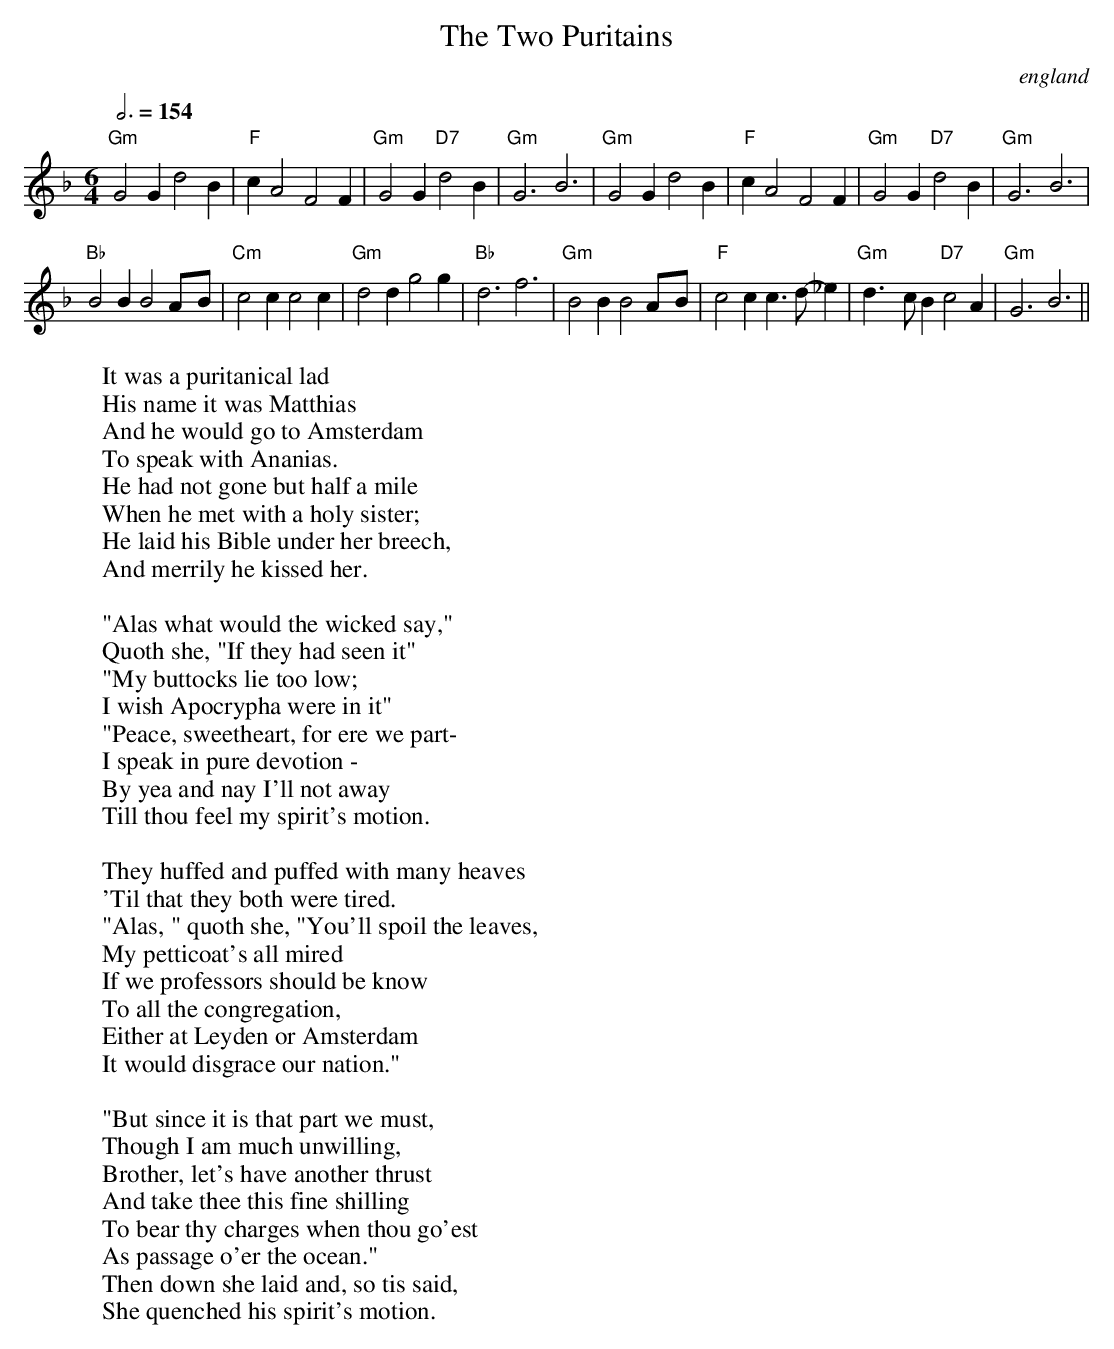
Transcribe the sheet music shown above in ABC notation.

X:1
T:Two Puritains, The
O:england
M:6/4
L:1/8
Q:3/4=154
W:It was a puritanical lad
W:His name it was Matthias
W:And he would go to Amsterdam
W:To speak with Ananias.
W:He had not gone but half a mile
W:When he met with a holy sister;
W:He laid his Bible under her breech,
W:And merrily he kissed her.
W:
W:"Alas what would the wicked say,"
W: Quoth she, "If they had seen it"
W:"My buttocks lie too low;
W:I wish Apocrypha were in it"
W:"Peace, sweetheart, for ere we part-
W:I speak in pure devotion -
W:By yea and nay I'll not away
W:Till thou feel my spirit's motion.
W:
W:They huffed and puffed with many heaves
W: 'Til that they both were tired.
W:"Alas, " quoth she, "You'll spoil the leaves,
W:My petticoat's all mired
W:If we professors should be know
W:To all the congregation,
W:Either at Leyden or Amsterdam
W:It would disgrace our nation."
W:
W:"But since it is that part we must,
W:Though I am much unwilling,
W:Brother, let's have another thrust
W:And take thee this fine shilling
W:To bear thy charges when thou go'est
W:As passage o'er the ocean."
W:Then down she laid and, so tis said,
W:She quenched his spirit's motion.
K:F
"Gm"G4G2 d4B2|"F"c2A4 F4F2|"Gm"G4G2 "D7"d4B2|"Gm"G6 B6|\
"Gm"G4G2 d4B2|"F"c2A4 F4F2|"Gm"G4G2 "D7"d4B2|"Gm"G6 B6|
"Bb"B4B2 B4A-B|"Cm"c4c2 c4c2|"Gm"d4d2 g4g2|"Bb"d6 f6|\
"Gm"B4B2 B4A-B|"F"c4c2 c3d-_e2|"Gm"d3-cB2 "D7"c4A2|"Gm"G6 B6||
